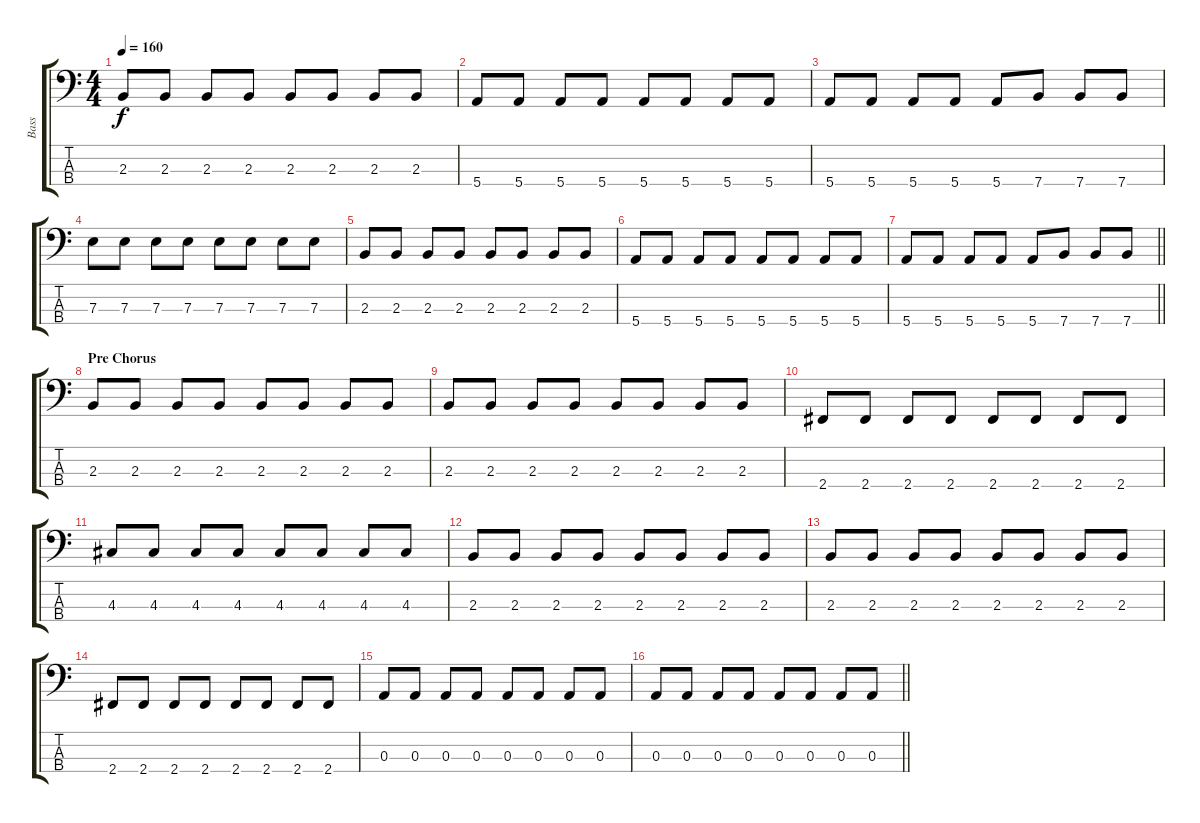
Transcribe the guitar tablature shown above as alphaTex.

\track ("Bass" "Bass") {instrument electricbassfinger}
\staff {score tabs}
\tuning (G2 D2 A1 E1) {hide}
\ts (4 4)
\tempo 160
\clef f4
\ks c
2.3.8{dy f} 2.3.8 2.3.8 2.3.8 2.3.8 2.3.8 2.3.8 2.3.8 |
5.4.8 5.4.8 5.4.8 5.4.8 5.4.8 5.4.8 5.4.8 5.4.8 |
5.4.8 5.4.8 5.4.8 5.4.8 5.4.8 7.4.8 7.4.8 7.4.8 |
7.3.8 7.3.8 7.3.8 7.3.8 7.3.8 7.3.8 7.3.8 7.3.8 |
2.3.8 2.3.8 2.3.8 2.3.8 2.3.8 2.3.8 2.3.8 2.3.8 |
5.4.8 5.4.8 5.4.8 5.4.8 5.4.8 5.4.8 5.4.8 5.4.8 |
\barLineRight lightlight
5.4.8 5.4.8 5.4.8 5.4.8 5.4.8 7.4.8 7.4.8 7.4.8 |
\section ("" "Pre Chorus")
2.3.8 2.3.8 2.3.8 2.3.8 2.3.8 2.3.8 2.3.8 2.3.8 |
2.3.8 2.3.8 2.3.8 2.3.8 2.3.8 2.3.8 2.3.8 2.3.8 |
2.4.8 2.4.8 2.4.8 2.4.8 2.4.8 2.4.8 2.4.8 2.4.8 |
4.3.8 4.3.8 4.3.8 4.3.8 4.3.8 4.3.8 4.3.8 4.3.8 |
2.3.8 2.3.8 2.3.8 2.3.8 2.3.8 2.3.8 2.3.8 2.3.8 |
2.3.8 2.3.8 2.3.8 2.3.8 2.3.8 2.3.8 2.3.8 2.3.8 |
2.4.8 2.4.8 2.4.8 2.4.8 2.4.8 2.4.8 2.4.8 2.4.8 |
0.3.8 0.3.8 0.3.8 0.3.8 0.3.8 0.3.8 0.3.8 0.3.8 |
\barLineRight lightlight
0.3.8 0.3.8 0.3.8 0.3.8 0.3.8 0.3.8 0.3.8 0.3.8
